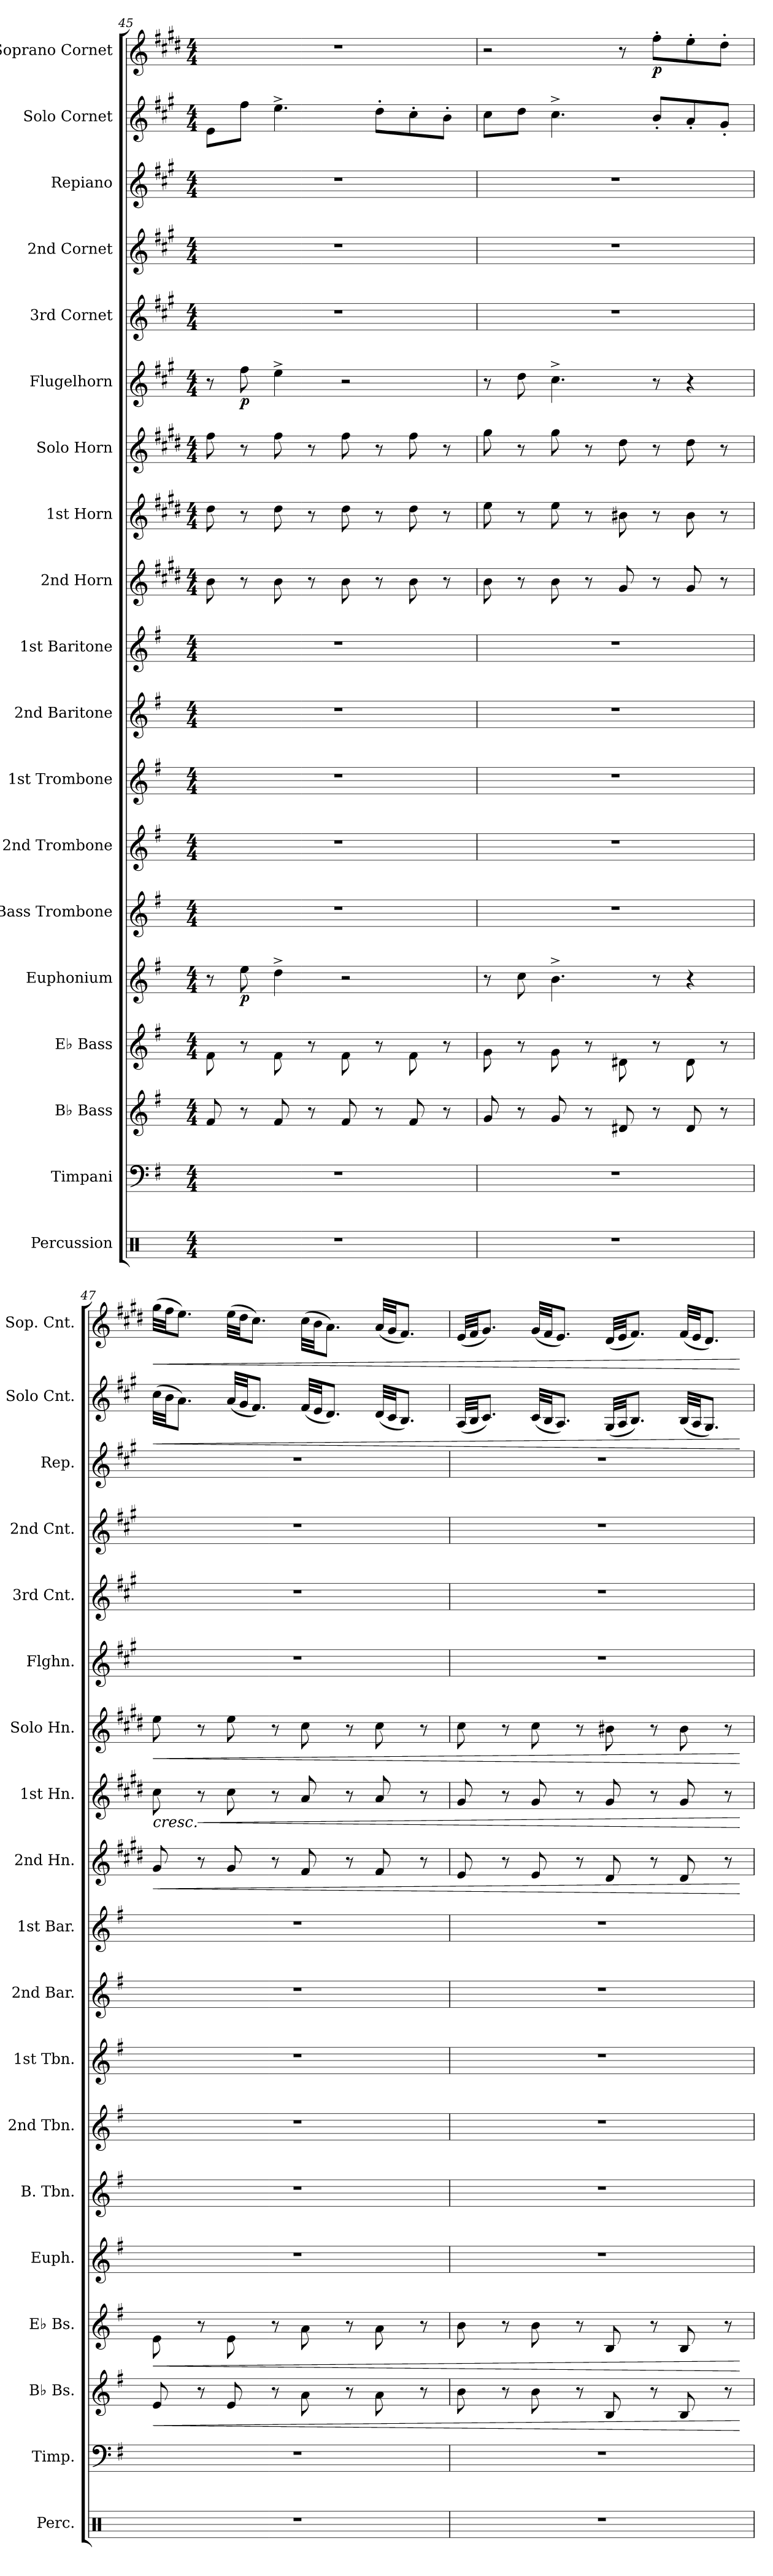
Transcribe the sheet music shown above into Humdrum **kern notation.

**kern	**kern	**kern	**dynam	**kern	**dynam	**kern	**dynam	**kern	**kern	**kern	**kern	**kern	**kern	**dynam	**kern	**dynam	**kern	**dynam	**kern	**dynam	**kern	**kern	**kern	**kern	**dynam	**kern	**dynam
*part19	*part18	*part17	*part17	*part16	*part16	*part15	*part15	*part14	*part13	*part12	*part11	*part10	*part9	*part9	*part8	*part8	*part7	*part7	*part6	*part6	*part5	*part4	*part3	*part2	*part2	*part1	*part1
*staff19	*staff18	*staff17	*staff17	*staff16	*staff16	*staff15	*staff15	*staff14	*staff13	*staff12	*staff11	*staff10	*staff9	*staff9	*staff8	*staff8	*staff7	*staff7	*staff6	*staff6	*staff5	*staff4	*staff3	*staff2	*staff2	*staff1	*staff1
*I"Percussion	*I"Timpani	*I"B♭ Bass	*	*I"E♭ Bass	*	*I"Euphonium	*	*I"Bass Trombone	*I"2nd Trombone	*I"1st Trombone	*I"2nd Baritone	*I"1st Baritone	*I"2nd Horn	*	*I"1st Horn	*	*I"Solo Horn	*	*I"Flugelhorn	*	*I"3rd Cornet	*I"2nd Cornet	*I"Repiano	*I"Solo Cornet	*	*I"Soprano Cornet	*
*I'Perc.	*I'Timp.	*I'B♭ Bs.	*	*I'E♭ Bs.	*	*I'Euph.	*	*I'B. Tbn.	*I'2nd Tbn.	*I'1st Tbn.	*I'2nd Bar.	*I'1st Bar.	*I'2nd Hn.	*	*I'1st Hn.	*	*I'Solo Hn.	*	*I'Flghn.	*	*I'3rd Cnt.	*I'2nd Cnt.	*I'Rep.	*I'Solo Cnt.	*	*I'Sop. Cnt.	*
*clefX	*clefF4	*clefG2	*	*clefG2	*	*clefG2	*	*clefG2	*clefG2	*clefG2	*clefG2	*clefG2	*clefG2	*	*clefG2	*	*clefG2	*	*clefG2	*	*clefG2	*clefG2	*clefG2	*clefG2	*	*clefG2	*
*	*	*ITrd15c26	*	*ITrd12c21	*	*ITrd8c14	*	*ITrd12c21	*ITrd8c14	*ITrd8c14	*ITrd8c14	*ITrd8c14	*ITrd5c9	*	*ITrd5c9	*	*ITrd5c9	*	*ITrd1c2	*	*ITrd1c2	*ITrd1c2	*ITrd1c2	*ITrd1c2	*	*ITrd-2c-3	*
*k[]	*k[f#]	*k[f#]	*	*k[f#]	*	*k[f#]	*	*k[f#]	*k[f#]	*k[f#]	*k[f#]	*k[f#]	*k[f#]	*	*k[f#]	*	*k[f#]	*	*k[f#]	*	*k[f#]	*k[f#]	*k[f#]	*k[f#]	*	*k[f#]	*
*M4/4	*M4/4	*M4/4	*	*M4/4	*	*M4/4	*	*M4/4	*M4/4	*M4/4	*M4/4	*M4/4	*M4/4	*	*M4/4	*	*M4/4	*	*M4/4	*	*M4/4	*M4/4	*M4/4	*M4/4	*	*M4/4	*
=45	=45	=45	=45	=45	=45	=45	=45	=45	=45	=45	=45	=45	=45	=45	=45	=45	=45	=45	=45	=45	=45	=45	=45	=45	=45	=45	=45
1r	1r	8FF#/	.	8F#\	.	8r	.	1r	1r	1r	1r	1r	8d\	.	8f#\	.	8a\	.	8r	.	1r	1r	1r	8d\L	.	1r	.
!	!	!	!	!	!	!	!LO:DY:b	!	!	!	!	!	!	!	!	!	!	!	!	!LO:DY:b	!	!	!	!	!	!	!
.	.	8r	.	8r	.	8e\	p	.	.	.	.	.	8r	.	8r	.	8r	.	8ee\	p	.	.	.	8ee\J	.	.	.
.	.	8FF#/	.	8F#\	.	4d^\	.	.	.	.	.	.	8d\	.	8f#\	.	8a\	.	4dd^\	.	.	.	.	4.dd^\	.	.	.
.	.	8r	.	8r	.	.	.	.	.	.	.	.	8r	.	8r	.	8r	.	.	.	.	.	.	.	.	.	.
.	.	8FF#/	.	8F#\	.	2r	.	.	.	.	.	.	8d\	.	8f#\	.	8a\	.	2r	.	.	.	.	.	.	.	.
.	.	8r	.	8r	.	.	.	.	.	.	.	.	8r	.	8r	.	8r	.	.	.	.	.	.	8cc'\L	.	.	.
.	.	8FF#/	.	8F#\	.	.	.	.	.	.	.	.	8d\	.	8f#\	.	8a\	.	.	.	.	.	.	8b'\	.	.	.
.	.	8r	.	8r	.	.	.	.	.	.	.	.	8r	.	8r	.	8r	.	.	.	.	.	.	8a'\J	.	.	.
!!LO:PB:g=z
=46	=46	=46	=46	=46	=46	=46	=46	=46	=46	=46	=46	=46	=46	=46	=46	=46	=46	=46	=46	=46	=46	=46	=46	=46	=46	=46	=46
1r	1r	8GG/	.	8G\	.	8r	.	1r	1r	1r	1r	1r	8d\	.	8g\	.	8b\	.	8r	.	1r	1r	1r	8b\L	.	2r	.
.	.	8r	.	8r	.	8c\	.	.	.	.	.	.	8r	.	8r	.	8r	.	8cc\	.	.	.	.	8cc\J	.	.	.
.	.	8GG/	.	8G\	.	4.B^\	.	.	.	.	.	.	8d\	.	8g\	.	8b\	.	4.b^\	.	.	.	.	4.b^\	.	.	.
.	.	8r	.	8r	.	.	.	.	.	.	.	.	8r	.	8r	.	8r	.	.	.	.	.	.	.	.	.	.
.	.	8DD#X/	.	8D#X\	.	.	.	.	.	.	.	.	8B/	.	8d#X\	.	8f#\	.	.	.	.	.	.	.	.	8r	.
!	!	!	!	!	!	!	!	!	!	!	!	!	!	!	!	!	!	!	!	!	!	!	!	!	!	!	!LO:DY:b
.	.	8r	.	8r	.	8r	.	.	.	.	.	.	8r	.	8r	.	8r	.	8r	.	.	.	.	8a'/L	.	8aa'\L	p
.	.	8DD#/	.	8D#\	.	4r	.	.	.	.	.	.	8B/	.	8d#\	.	8f#\	.	4r	.	.	.	.	8g'/	.	8gg'\	.
.	.	8r	.	8r	.	.	.	.	.	.	.	.	8r	.	8r	.	8r	.	.	.	.	.	.	8f#'/J	.	8ff#'\J	.
=47	=47	=47	=47	=47	=47	=47	=47	=47	=47	=47	=47	=47	=47	=47	=47	=47	=47	=47	=47	=47	=47	=47	=47	=47	=47	=47	=47
!	!	!	!LO:HP:b	!	!LO:HP:b	!	!	!	!	!	!	!	!	!LO:HP:b	!	!LO:HP:b	!	!LO:HP:b	!	!	!	!	!	!	!LO:HP:b	!	!LO:HP:b
1r	1r	8EE/	<	8E\	<	1r	.	1r	1r	1r	1r	1r	8B/	<	8e\	<	8g\	<	1r	.	1r	1r	1r	(>32b\LLL	<	(>32bb\LLL	<
.	.	.	.	.	.	.	.	.	.	.	.	.	.	.	.	.	.	.	.	.	.	.	.	32a\JJ	.	32aa\JJ	.
.	.	.	.	.	.	.	.	.	.	.	.	.	.	.	.	.	.	.	.	.	.	.	.	8.g\J)	.	8.gg\J)	.
!	!	!	!	!	!	!	!	!	!	!	!	!	!	!	!	!LO:HP:b	!	!	!	!	!	!	!	!	!	!	!
.	.	8r	.	8r	.	.	.	.	.	.	.	.	8r	.	8r	<	8r	.	.	.	.	.	.	.	.	.	.
.	.	8EE/	.	8E\	.	.	.	.	.	.	.	.	8B/	.	8e\	.	8g\	.	.	.	.	.	.	(<32g/LLL	.	(>32gg\LLL	.
.	.	.	.	.	.	.	.	.	.	.	.	.	.	.	.	.	.	.	.	.	.	.	.	32f#/JJ	.	32ff#\JJ	.
.	.	.	.	.	.	.	.	.	.	.	.	.	.	.	.	.	.	.	.	.	.	.	.	8.e/J)	.	8.ee\J)	.
.	.	8r	.	8r	.	.	.	.	.	.	.	.	8r	.	8r	.	8r	.	.	.	.	.	.	.	.	.	.
.	.	8AA\	.	8A\	.	.	.	.	.	.	.	.	8A/	.	8c/	.	8e\	.	.	.	.	.	.	(<32e/LLL	.	(>32ee\LLL	.
.	.	.	.	.	.	.	.	.	.	.	.	.	.	.	.	.	.	.	.	.	.	.	.	32d/JJ	.	32dd\JJ	.
.	.	.	.	.	.	.	.	.	.	.	.	.	.	.	.	.	.	.	.	.	.	.	.	8.c/J)	.	8.cc\J)	.
.	.	8r	.	8r	.	.	.	.	.	.	.	.	8r	.	8r	.	8r	.	.	.	.	.	.	.	.	.	.
.	.	8AA\	.	8A\	.	.	.	.	.	.	.	.	8A/	.	8c/	.	8e\	.	.	.	.	.	.	(<32c/LLL	.	(<32cc/LLL	.
.	.	.	.	.	.	.	.	.	.	.	.	.	.	.	.	.	.	.	.	.	.	.	.	32B/JJ	.	32b/JJ	.
.	.	.	.	.	.	.	.	.	.	.	.	.	.	.	.	.	.	.	.	.	.	.	.	8.A/J)	.	8.a/J)	.
.	.	8r	.	8r	.	.	.	.	.	.	.	.	8r	.	8r	.	8r	.	.	.	.	.	.	.	.	.	.
=48	=48	=48	=48	=48	=48	=48	=48	=48	=48	=48	=48	=48	=48	=48	=48	=48	=48	=48	=48	=48	=48	=48	=48	=48	=48	=48	=48
1r	1r	8BB\	.	8B\	.	1r	.	1r	1r	1r	1r	1r	8G/	.	8B/	.	8e\	.	1r	.	1r	1r	1r	(<32G/LLL	.	(<32g/LLL	.
.	.	.	.	.	.	.	.	.	.	.	.	.	.	.	.	.	.	.	.	.	.	.	.	32A/JJ	.	32a/JJ	.
.	.	.	.	.	.	.	.	.	.	.	.	.	.	.	.	.	.	.	.	.	.	.	.	8.B/J)	.	8.b/J)	.
.	.	8r	.	8r	.	.	.	.	.	.	.	.	8r	.	8r	.	8r	.	.	.	.	.	.	.	.	.	.
.	.	8BB\	.	8B\	.	.	.	.	.	.	.	.	8G/	.	8B/	.	8e\	.	.	.	.	.	.	(<32B/LLL	.	(<32b/LLL	.
.	.	.	.	.	.	.	.	.	.	.	.	.	.	.	.	.	.	.	.	.	.	.	.	32A/JJ	.	32a/JJ	.
.	.	.	.	.	.	.	.	.	.	.	.	.	.	.	.	.	.	.	.	.	.	.	.	8.G/J)	.	8.g/J)	.
.	.	8r	.	8r	.	.	.	.	.	.	.	.	8r	.	8r	.	8r	.	.	.	.	.	.	.	.	.	.
.	.	8BBB/	.	8BB/	.	.	.	.	.	.	.	.	8F#/	.	8B/	.	8d#X\	.	.	.	.	.	.	(<32F#/LLL	.	(<32f#/LLL	.
.	.	.	.	.	.	.	.	.	.	.	.	.	.	.	.	.	.	.	.	.	.	.	.	32G/JJ	.	32g/JJ	.
.	.	.	.	.	.	.	.	.	.	.	.	.	.	.	.	.	.	.	.	.	.	.	.	8.A/J)	.	8.a/J)	.
.	.	8r	.	8r	.	.	.	.	.	.	.	.	8r	.	8r	.	8r	.	.	.	.	.	.	.	.	.	.
.	.	8BBB/	.	8BB/	.	.	.	.	.	.	.	.	8F#/	.	8B/	.	8d#\	.	.	.	.	.	.	(<32A/LLL	.	(<32a/LLL	.
.	.	.	.	.	.	.	.	.	.	.	.	.	.	.	.	.	.	.	.	.	.	.	.	32G/JJ	.	32g/JJ	.
.	.	.	.	.	.	.	.	.	.	.	.	.	.	.	.	.	.	.	.	.	.	.	.	8.F#/J)	.	8.f#/J)	.
.	.	8r	.	8r	.	.	.	.	.	.	.	.	8r	.	8r	.	8r	.	.	.	.	.	.	.	.	.	.
.	.	.	[	.	[	.	.	.	.	.	.	.	.	[	.	[ [	.	[	.	.	.	.	.	.	[	.	[
=	=	=	=	=	=	=	=	=	=	=	=	=	=	=	=	=	=	=	=	=	=	=	=	=	=	=	=
*-	*-	*-	*-	*-	*-	*-	*-	*-	*-	*-	*-	*-	*-	*-	*-	*-	*-	*-	*-	*-	*-	*-	*-	*-	*-	*-	*-
